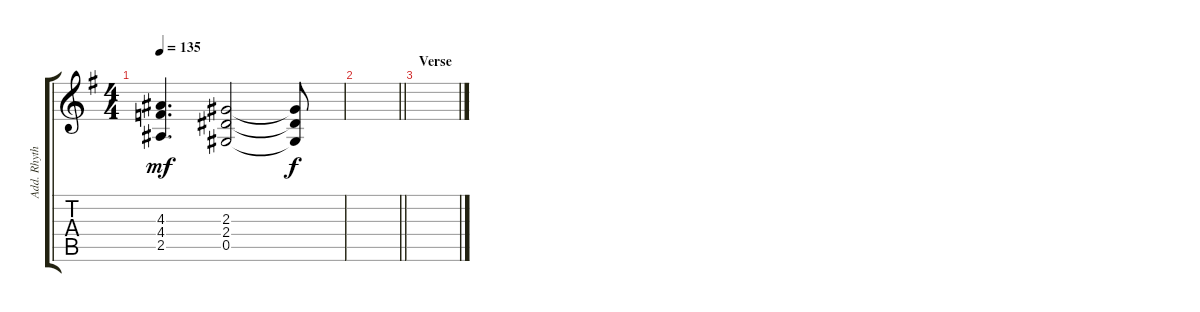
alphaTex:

\track ("Add. Rhythm/Harmonies" "Add. Rhyth") {instrument distortionguitar}
\staff {score tabs}
\tuning (Eb4 Bb3 Gb3 Db3 Ab2 Eb2) {hide}
\ts (4 4)
\tempo 135
\clef g2
\ks g
(4.3 4.4 2.5).4{d dy mf} (2.3 2.4 0.5).2 (2.3{t} 2.4{t} 0.5{t}).8{dy f} |
\barLineRight lightlight
|
\section ("" "Verse")
